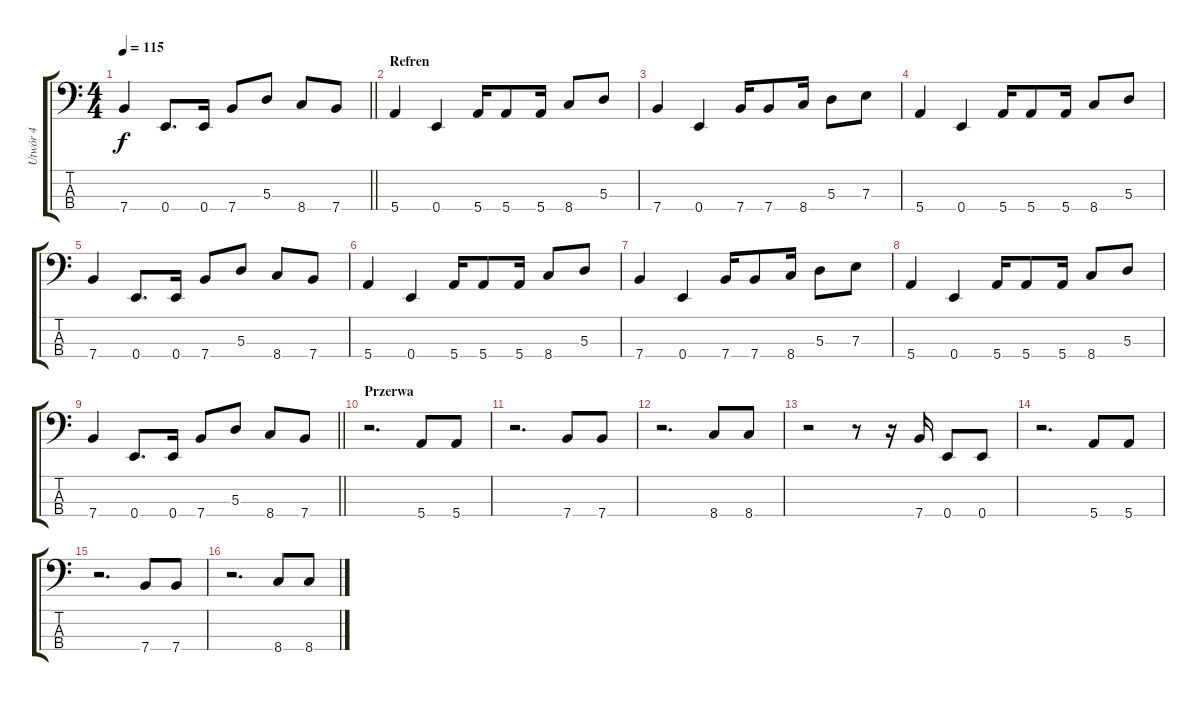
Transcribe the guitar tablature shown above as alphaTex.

\track ("Utwór 4" "Utwór 4") {instrument electricbassfinger}
\staff {score tabs}
\tuning (G2 D2 A1 E1) {hide}
\ts (4 4)
\tempo 115
\clef f4
\barLineRight lightlight
\ks c
7.4.4{dy f} 0.4.8{d} 0.4.16 7.4.8 5.3.8 8.4.8 7.4.8 |
\section ("" "Refren")
5.4.4 0.4.4 5.4.16 5.4.8 5.4.16 8.4.8 5.3.8 |
7.4.4 0.4.4 7.4.16 7.4.8 8.4.16 5.3.8 7.3.8 |
5.4.4 0.4.4 5.4.16 5.4.8 5.4.16 8.4.8 5.3.8 |
7.4.4 0.4.8{d} 0.4.16 7.4.8 5.3.8 8.4.8 7.4.8 |
5.4.4 0.4.4 5.4.16 5.4.8 5.4.16 8.4.8 5.3.8 |
7.4.4 0.4.4 7.4.16 7.4.8 8.4.16 5.3.8 7.3.8 |
5.4.4 0.4.4 5.4.16 5.4.8 5.4.16 8.4.8 5.3.8 |
\barLineRight lightlight
7.4.4 0.4.8{d} 0.4.16 7.4.8 5.3.8 8.4.8 7.4.8 |
\section ("" "Przerwa")
r.2{d} 5.4.8 5.4.8 |
r.2{d} 7.4.8 7.4.8 |
r.2{d} 8.4.8 8.4.8 |
r.2 r.8 r.16 7.4.16 0.4.8 0.4.8 |
r.2{d} 5.4.8 5.4.8 |
r.2{d} 7.4.8 7.4.8 |
r.2{d} 8.4.8 8.4.8
